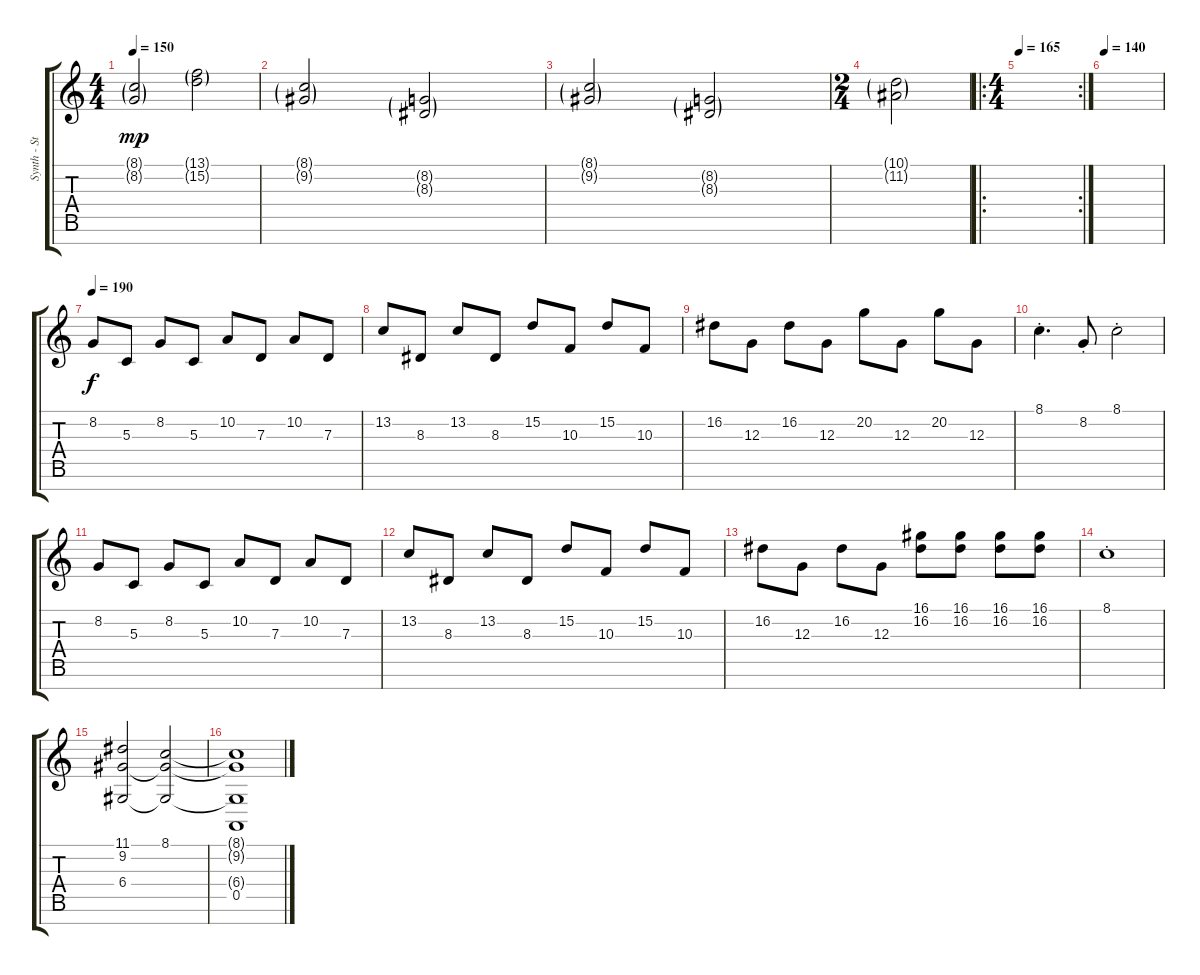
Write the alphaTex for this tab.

\track ("Synth - Strings" "Synth - St") {instrument stringensemble1}
\staff {score tabs}
\tuning (E4 B3 G3 D3 A2 E2 B1) {hide}
\ts (4 4)
\tempo 150
\clef g2
\ks c
(8.1{g} 8.2{g}).2{dy mp} (13.1{g} 15.2{g}).2 |
(8.1{g} 9.2{g}).2 (8.2{g} 8.3{g}).2 |
(8.1{g} 9.2{g}).2 (8.2{g} 8.3{g}).2 |
\ts (2 4)
(10.1{g} 11.2{g}).2 |
\ro
\rc 2
\ts (4 4)
\tempo 165
|
\tempo 140
|
\tempo 190
8.2.8{dy f} 5.3.8 8.2.8 5.3.8 10.2.8 7.3.8 10.2.8 7.3.8 |
13.2.8 8.3.8 13.2.8 8.3.8 15.2.8 10.3.8 15.2.8 10.3.8 |
16.2.8 12.3.8 16.2.8 12.3.8 20.2.8 12.3.8 20.2.8 12.3.8 |
8.1{st}.4{d} 8.2{st}.8 8.1{st}.2 |
8.2.8 5.3.8 8.2.8 5.3.8 10.2.8 7.3.8 10.2.8 7.3.8 |
13.2.8 8.3.8 13.2.8 8.3.8 15.2.8 10.3.8 15.2.8 10.3.8 |
16.2.8 12.3.8 16.2.8 12.3.8 (16.1 16.2).8 (16.1 16.2).8 (16.1 16.2).8 (16.1 16.2).8 |
8.1{st}.1 |
(11.1 9.2 6.4).2{instrument choiraahs} (8.1 9.2{t} 6.4{t}).2 |
(8.1{t} 9.2{t} 6.4{t} 0.5).1
